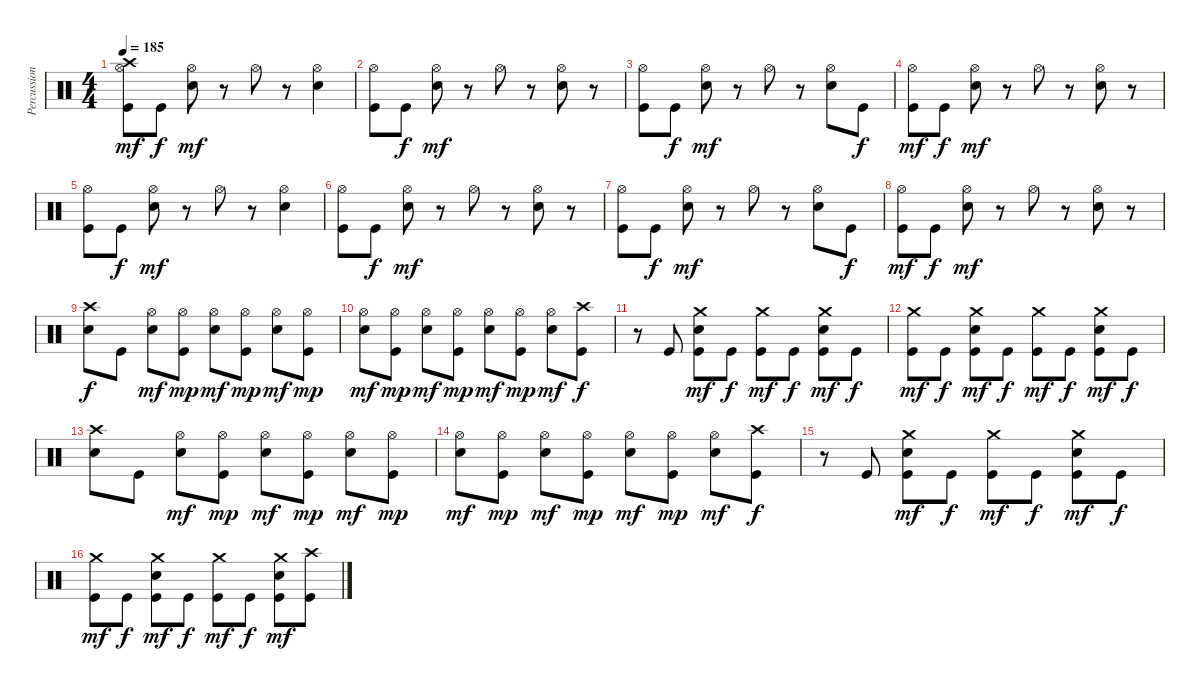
\track ("Percussion" "Percussion") {instrument percussion}
\staff {score}
\articulation defaults
\ts (4 4)
\tempo 185
\clef neutral
\ks c
("Kick (hit)" "Hi-Hat (open)" "Crash high (hit)").8{dy mf} "Kick (hit)".8{dy f} ("Electric Snare (hit)" "Hi-Hat (open)").8{dy mf} r.8 "Hi-Hat (open)".8 r.8 ("Electric Snare (hit)" "Hi-Hat (open)").4 |
("Kick (hit)" "Hi-Hat (open)").8 "Kick (hit)".8{dy f} ("Electric Snare (hit)" "Hi-Hat (open)").8{dy mf} r.8 "Hi-Hat (open)".8 r.8 ("Electric Snare (hit)" "Hi-Hat (open)").8 r.8 |
("Kick (hit)" "Hi-Hat (open)").8 "Kick (hit)".8{dy f} ("Electric Snare (hit)" "Hi-Hat (open)").8{dy mf} r.8 "Hi-Hat (open)".8 r.8 ("Electric Snare (hit)" "Hi-Hat (open)").8 "Kick (hit)".8{dy f} |
("Kick (hit)" "Hi-Hat (open)").8{dy mf} "Kick (hit)".8{dy f} ("Electric Snare (hit)" "Hi-Hat (open)").8{dy mf} r.8 "Hi-Hat (open)".8 r.8 ("Electric Snare (hit)" "Hi-Hat (open)").8 r.8 |
("Kick (hit)" "Hi-Hat (open)").8 "Kick (hit)".8{dy f} ("Electric Snare (hit)" "Hi-Hat (open)").8{dy mf} r.8 "Hi-Hat (open)".8 r.8 ("Electric Snare (hit)" "Hi-Hat (open)").4 |
("Kick (hit)" "Hi-Hat (open)").8 "Kick (hit)".8{dy f} ("Electric Snare (hit)" "Hi-Hat (open)").8{dy mf} r.8 "Hi-Hat (open)".8 r.8 ("Electric Snare (hit)" "Hi-Hat (open)").8 r.8 |
("Kick (hit)" "Hi-Hat (open)").8 "Kick (hit)".8{dy f} ("Electric Snare (hit)" "Hi-Hat (open)").8{dy mf} r.8 "Hi-Hat (open)".8 r.8 ("Electric Snare (hit)" "Hi-Hat (open)").8 "Kick (hit)".8{dy f} |
("Kick (hit)" "Hi-Hat (open)").8{dy mf} "Kick (hit)".8{dy f} ("Electric Snare (hit)" "Hi-Hat (open)").8{dy mf} r.8 "Hi-Hat (open)".8 r.8 ("Electric Snare (hit)" "Hi-Hat (open)").8 r.8 |
("Electric Snare (hit)" "Crash high (hit)").8{dy f} "Kick (hit)".8 ("Electric Snare (hit)" "Hi-Hat (open)").8{dy mf} ("Kick (hit)" "Hi-Hat (open)").8{dy mp} ("Electric Snare (hit)" "Hi-Hat (open)").8{dy mf} ("Kick (hit)" "Hi-Hat (open)").8{dy mp} ("Electric Snare (hit)" "Hi-Hat (open)").8{dy mf} ("Kick (hit)" "Hi-Hat (open)").8{dy mp} |
("Electric Snare (hit)" "Hi-Hat (open)").8{dy mf} ("Kick (hit)" "Hi-Hat (open)").8{dy mp} ("Electric Snare (hit)" "Hi-Hat (open)").8{dy mf} ("Kick (hit)" "Hi-Hat (open)").8{dy mp} ("Electric Snare (hit)" "Hi-Hat (open)").8{dy mf} ("Kick (hit)" "Hi-Hat (open)").8{dy mp} ("Electric Snare (hit)" "Hi-Hat (open)").8{dy mf} ("Kick (hit)" "Crash high (hit)").8{dy f} |
r.8 "Kick (hit)".8 ("Kick (hit)" "Electric Snare (hit)" "Crash medium (hit)").8{dy mf} "Kick (hit)".8{dy f} ("Kick (hit)" "Crash medium (hit)").8{dy mf} "Kick (hit)".8{dy f} ("Kick (hit)" "Electric Snare (hit)" "Crash medium (hit)").8{dy mf} "Kick (hit)".8{dy f} |
("Kick (hit)" "Crash medium (hit)").8{dy mf} "Kick (hit)".8{dy f} ("Kick (hit)" "Electric Snare (hit)" "Crash medium (hit)").8{dy mf} "Kick (hit)".8{dy f} ("Kick (hit)" "Crash medium (hit)").8{dy mf} "Kick (hit)".8{dy f} ("Kick (hit)" "Electric Snare (hit)" "Crash medium (hit)").8{dy mf} "Kick (hit)".8{dy f} |
("Electric Snare (hit)" "Crash high (hit)").8 "Kick (hit)".8 ("Electric Snare (hit)" "Hi-Hat (open)").8{dy mf} ("Kick (hit)" "Hi-Hat (open)").8{dy mp} ("Electric Snare (hit)" "Hi-Hat (open)").8{dy mf} ("Kick (hit)" "Hi-Hat (open)").8{dy mp} ("Electric Snare (hit)" "Hi-Hat (open)").8{dy mf} ("Kick (hit)" "Hi-Hat (open)").8{dy mp} |
("Electric Snare (hit)" "Hi-Hat (open)").8{dy mf} ("Kick (hit)" "Hi-Hat (open)").8{dy mp} ("Electric Snare (hit)" "Hi-Hat (open)").8{dy mf} ("Kick (hit)" "Hi-Hat (open)").8{dy mp} ("Electric Snare (hit)" "Hi-Hat (open)").8{dy mf} ("Kick (hit)" "Hi-Hat (open)").8{dy mp} ("Electric Snare (hit)" "Hi-Hat (open)").8{dy mf} ("Kick (hit)" "Crash high (hit)").8{dy f} |
r.8 "Kick (hit)".8 ("Kick (hit)" "Electric Snare (hit)" "Crash medium (hit)").8{dy mf} "Kick (hit)".8{dy f} ("Kick (hit)" "Crash medium (hit)").8{dy mf} "Kick (hit)".8{dy f} ("Kick (hit)" "Electric Snare (hit)" "Crash medium (hit)").8{dy mf} "Kick (hit)".8{dy f} |
("Kick (hit)" "Crash medium (hit)").8{dy mf} "Kick (hit)".8{dy f} ("Kick (hit)" "Electric Snare (hit)" "Crash medium (hit)").8{dy mf} "Kick (hit)".8{dy f} ("Kick (hit)" "Crash medium (hit)").8{dy mf} "Kick (hit)".8{dy f} ("Kick (hit)" "Electric Snare (hit)" "Crash medium (hit)").8{dy mf} ("Kick (hit)" "Crash high (hit)").8
